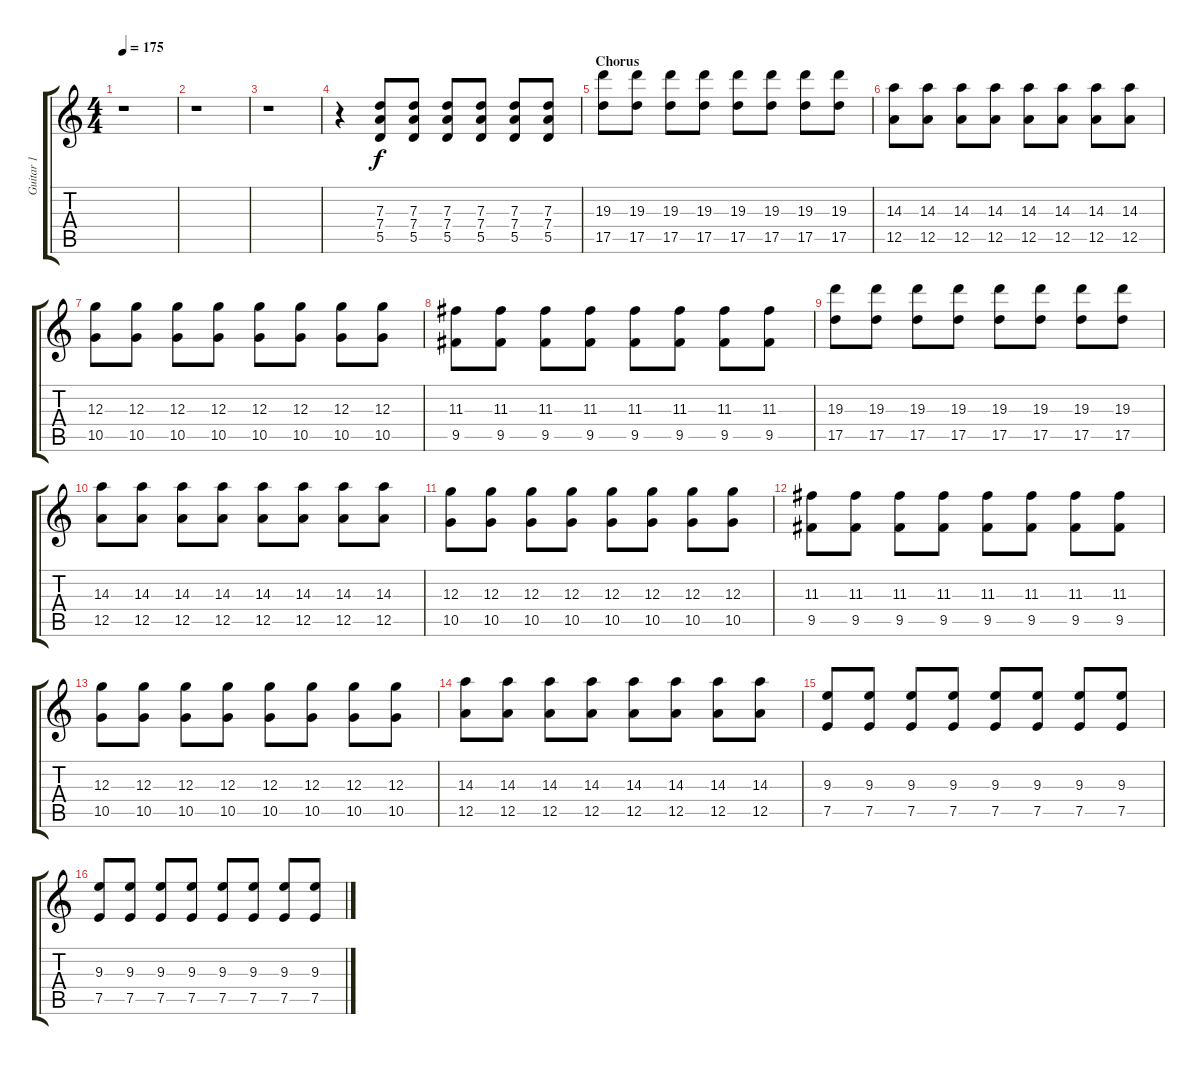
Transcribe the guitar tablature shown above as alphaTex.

\track ("Guitar 1" "Guitar 1") {instrument distortionguitar}
\staff {score tabs}
\tuning (E4 B3 G3 D3 A2 E2) {hide}
\ts (4 4)
\tempo 175
\clef g2
\ks c
r.1{dy f} |
r.1 |
r.1 |
r.4 (7.3 7.4 5.5).8 (7.3 7.4 5.5).8 (7.3 7.4 5.5).8 (7.3 7.4 5.5).8 (7.3 7.4 5.5).8 (7.3 7.4 5.5).8 |
\section ("" "Chorus")
(19.3 17.5).8 (19.3 17.5).8 (19.3 17.5).8 (19.3 17.5).8 (19.3 17.5).8 (19.3 17.5).8 (19.3 17.5).8 (19.3 17.5).8 |
(14.3 12.5).8 (14.3 12.5).8 (14.3 12.5).8 (14.3 12.5).8 (14.3 12.5).8 (14.3 12.5).8 (14.3 12.5).8 (14.3 12.5).8 |
(12.3 10.5).8 (12.3 10.5).8 (12.3 10.5).8 (12.3 10.5).8 (12.3 10.5).8 (12.3 10.5).8 (12.3 10.5).8 (12.3 10.5).8 |
(11.3 9.5).8 (11.3 9.5).8 (11.3 9.5).8 (11.3 9.5).8 (11.3 9.5).8 (11.3 9.5).8 (11.3 9.5).8 (11.3 9.5).8 |
(19.3 17.5).8 (19.3 17.5).8 (19.3 17.5).8 (19.3 17.5).8 (19.3 17.5).8 (19.3 17.5).8 (19.3 17.5).8 (19.3 17.5).8 |
(14.3 12.5).8 (14.3 12.5).8 (14.3 12.5).8 (14.3 12.5).8 (14.3 12.5).8 (14.3 12.5).8 (14.3 12.5).8 (14.3 12.5).8 |
(12.3 10.5).8 (12.3 10.5).8 (12.3 10.5).8 (12.3 10.5).8 (12.3 10.5).8 (12.3 10.5).8 (12.3 10.5).8 (12.3 10.5).8 |
(11.3 9.5).8 (11.3 9.5).8 (11.3 9.5).8 (11.3 9.5).8 (11.3 9.5).8 (11.3 9.5).8 (11.3 9.5).8 (11.3 9.5).8 |
(12.3 10.5).8 (12.3 10.5).8 (12.3 10.5).8 (12.3 10.5).8 (12.3 10.5).8 (12.3 10.5).8 (12.3 10.5).8 (12.3 10.5).8 |
(14.3 12.5).8 (14.3 12.5).8 (14.3 12.5).8 (14.3 12.5).8 (14.3 12.5).8 (14.3 12.5).8 (14.3 12.5).8 (14.3 12.5).8 |
(9.3 7.5).8 (9.3 7.5).8 (9.3 7.5).8 (9.3 7.5).8 (9.3 7.5).8 (9.3 7.5).8 (9.3 7.5).8 (9.3 7.5).8 |
(9.3 7.5).8 (9.3 7.5).8 (9.3 7.5).8 (9.3 7.5).8 (9.3 7.5).8 (9.3 7.5).8 (9.3 7.5).8 (9.3 7.5).8
